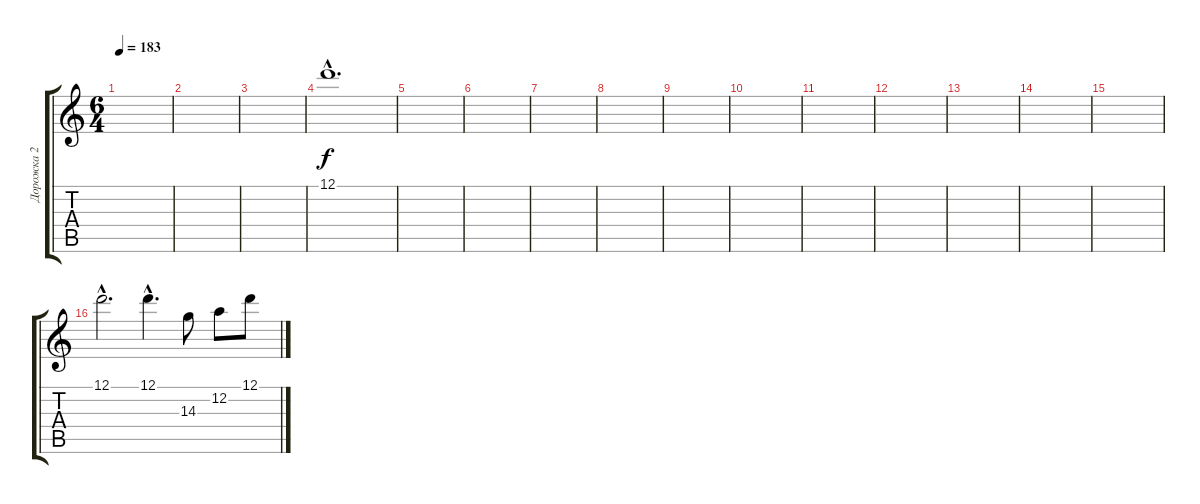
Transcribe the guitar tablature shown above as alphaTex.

\track ("Дорожка 2" "Дорожка 2") {instrument acousticguitarnylon}
\staff {score tabs}
\tuning (D4 A3 F3 C3 G2 D2) {hide}
\ts (6 4)
\tempo 183
\clef g2
\ks c
|
|
|
12.1{hac}.1{d} |
|
|
|
|
|
|
|
|
|
|
|
12.1{hac}.2{d instrument distortionguitar} 12.1{hac}.4{d} 14.3.8 12.2.8 12.1.8
